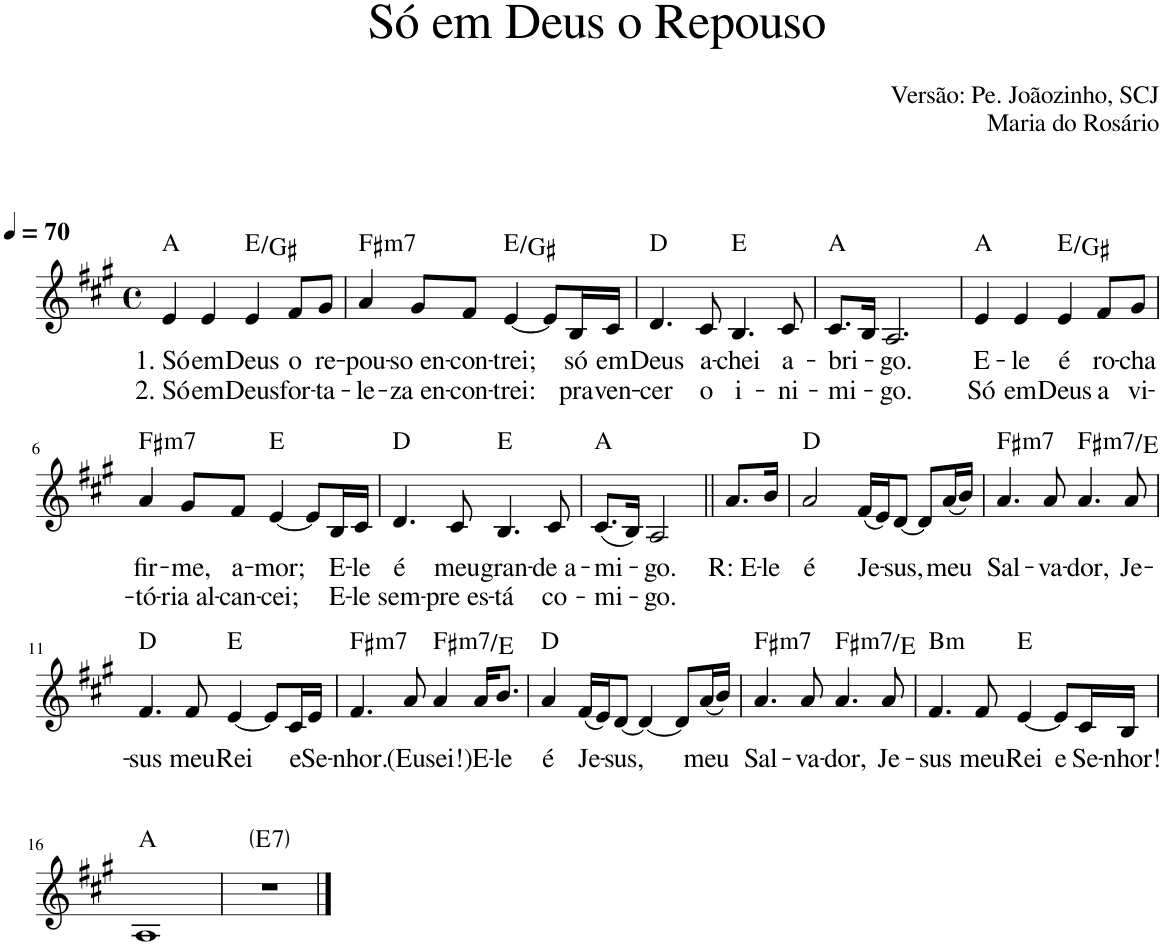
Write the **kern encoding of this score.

**kern	**text	**text	**harte
*part1	*part1	*part1	*part1
*staff1	*staff1	*staff1	*
*I"Voz	*	*	*
*I'Vo.	*	*	*
*clefG2	*	*	*
*k[f#c#g#]	*	*	*
*M4/4	*	*	*
*met(c)	*	*	*
*MM70	*	*	*
=1	=1	=1	=1
!	!LO:LY:b	!LO:LY:b	!
4e/	1. Só	2. Só	A:maj
!	!LO:LY:b	!LO:LY:b	!
4e/	em	em	.
!	!LO:LY:b	!LO:LY:b	!
4e/	Deus	Deus	E:maj/3
!	!LO:LY:b	!LO:LY:b	!
8f#/L	o	for-	.
!	!LO:LY:b	!LO:LY:b	!
8g#/J	re-	-ta-	.
=2	=2	=2	=2
!	!LO:LY:b	!LO:LY:b	!LO:H:kt=m7
4a/	-pou-	-le-	F#:min7
!	!LO:LY:b	!LO:LY:b	!
8g#/L	-so en-	-za en-	.
!	!LO:LY:b	!LO:LY:b	!
8f#/J	-con-	-con-	.
!	!LO:LY:b	!LO:LY:b	!
[4e/	-trei;	-trei:	E:maj/3
8e/L]	.	.	.
!	!LO:LY:b	!LO:LY:b	!
16B/L	só	pra	.
!	!LO:LY:b	!LO:LY:b	!
16c#/JJ	em	ven-	.
=3	=3	=3	=3
!	!LO:LY:b	!LO:LY:b	!
4.d/	Deus	-cer	D:maj
!	!LO:LY:b	!LO:LY:b	!
8c#/	a-	o	.
!	!LO:LY:b	!LO:LY:b	!
4.B/	-chei	i-	E:maj
!	!LO:LY:b	!LO:LY:b	!
8c#/	a-	-ni-	.
=4	=4	=4	=4
!	!LO:LY:b	!LO:LY:b	!
8.c#/L	-bri-	-mi-	A:maj
16B/Jk	.	.	.
!	!LO:LY:b	!LO:LY:b	!
2.A/	-go.	-go.	.
=5	=5	=5	=5
!	!LO:LY:b	!LO:LY:b	!
4e/	E-	Só	A:maj
!	!LO:LY:b	!LO:LY:b	!
4e/	-le	em	.
!	!LO:LY:b	!LO:LY:b	!
4e/	é	Deus	E:maj/3
!	!LO:LY:b	!LO:LY:b	!
8f#/L	ro-	a	.
!	!LO:LY:b	!LO:LY:b	!
8g#/J	-cha	vi-	.
!!LO:LB:g=z
=6	=6	=6	=6
!	!LO:LY:b	!LO:LY:b	!LO:H:kt=m7
4a/	fir-	-tó-	F#:min7
!	!LO:LY:b	!LO:LY:b	!
8g#/L	-me,	-ria al-	.
!	!LO:LY:b	!LO:LY:b	!
8f#/J	a-	-can-	.
!	!LO:LY:b	!LO:LY:b	!
[4e/	-mor;	-cei;	E:maj
8e/L]	.	.	.
!	!LO:LY:b	!LO:LY:b	!
16B/L	E-	E-	.
!	!LO:LY:b	!LO:LY:b	!
16c#/JJ	-le	-le	.
=7	=7	=7	=7
!	!LO:LY:b	!LO:LY:b	!
4.d/	é	sem-	D:maj
!	!LO:LY:b	!LO:LY:b	!
8c#/	meu	-pre es-	.
!	!LO:LY:b	!LO:LY:b	!
4.B/	gran-	-tá	E:maj
!	!LO:LY:b	!LO:LY:b	!
8c#/	-de a-	co-	.
=8	=8	=8	=8
!	!LO:LY:b	!LO:LY:b	!
(8.c#/L	-mi-	-mi-	A:maj
16B/Jk)	.	.	.
!	!LO:LY:b	!LO:LY:b	!
2A/	-go.	-go.	.
!	!LO:LY:b	!	!
8.a/L	R: E-	.	.
!	!LO:LY:b	!	!
16b/Jk	-le	.	.
=9	=9	=9	=9
!	!LO:LY:b	!	!
2a/	é	.	D:maj
!	!LO:LY:b	!	!
(16f#/LL	Je-	.	.
16e/J)	.	.	.
!	!LO:LY:b	!	!
[8d/J	-sus,	.	.
8d/L]	.	.	.
!	!LO:LY:b	!	!
(16a/L	meu	.	.
16b/JJ)	.	.	.
=10	=10	=10	=10
!	!LO:LY:b	!	!LO:H:kt=m7
4.a/	Sal-	.	F#:min7
!	!LO:LY:b	!	!
8a/	-va-	.	.
!	!LO:LY:b	!	!LO:H:kt=m7
4.a/	-dor,	.	F#:min7/b7
!	!LO:LY:b	!	!
8a/	Je-	.	.
!!LO:LB:g=z
=11	=11	=11	=11
!	!LO:LY:b	!	!
4.f#/	-sus	.	D:maj
!	!LO:LY:b	!	!
8f#/	meu	.	.
!	!LO:LY:b	!	!
[4e/	Rei	.	E:maj
8e/L]	.	.	.
!	!LO:LY:b	!	!
16c#/L	e	.	.
!	!LO:LY:b	!	!
16e/JJ	Se-	.	.
=12	=12	=12	=12
!	!LO:LY:b	!	!LO:H:kt=m7
4.f#/	-nhor.	.	F#:min7
!	!LO:LY:b	!	!
8a/	(Eu	.	.
!	!LO:LY:b	!	!LO:H:kt=m7
4a/	sei!)	.	F#:min7/b7
!	!LO:LY:b	!	!
16a/KL	E-	.	.
!	!LO:LY:b	!	!
8.b/J	-le	.	.
=13	=13	=13	=13
!	!LO:LY:b	!	!
4a/	é	.	D:maj
!	!LO:LY:b	!	!
(16f#/LL	Je-	.	.
16e/J)	.	.	.
!	!LO:LY:b	!	!
[8d/J	-sus,	.	.
4d/_	.	.	.
8d/L]	.	.	.
!	!LO:LY:b	!	!
(16a/L	meu	.	.
16b/JJ)	.	.	.
=14	=14	=14	=14
!	!LO:LY:b	!	!LO:H:kt=m7
4.a/	Sal-	.	F#:min7
!	!LO:LY:b	!	!
8a/	-va-	.	.
!	!LO:LY:b	!	!LO:H:kt=m7
4.a/	-dor,	.	F#:min7/b7
!	!LO:LY:b	!	!
8a/	Je-	.	.
=15	=15	=15	=15
!	!LO:LY:b	!	!LO:H:kt=m
4.f#/	-sus	.	B:min
!	!LO:LY:b	!	!
8f#/	meu	.	.
!	!LO:LY:b	!	!
[4e/	Rei	.	E:maj
!	!LO:LY:b	!	!
8e/L]	e	.	.
!	!LO:LY:b	!	!
16c#/L	Se-	.	.
!	!LO:LY:b	!	!
16B/JJ	-nhor!	.	.
!!LO:LB:g=z
=16	=16	=16	=16
1A	.	.	A:maj
=17	=17	=17	=17
*^	*	*	*
1r	4ryy	.	.	.
!	!	!	!	!LO:H:kt=7
.	2.ryy	.	.	E:7
*v	*v	*	*	*
==	==	==	==
*-	*-	*-	*-
